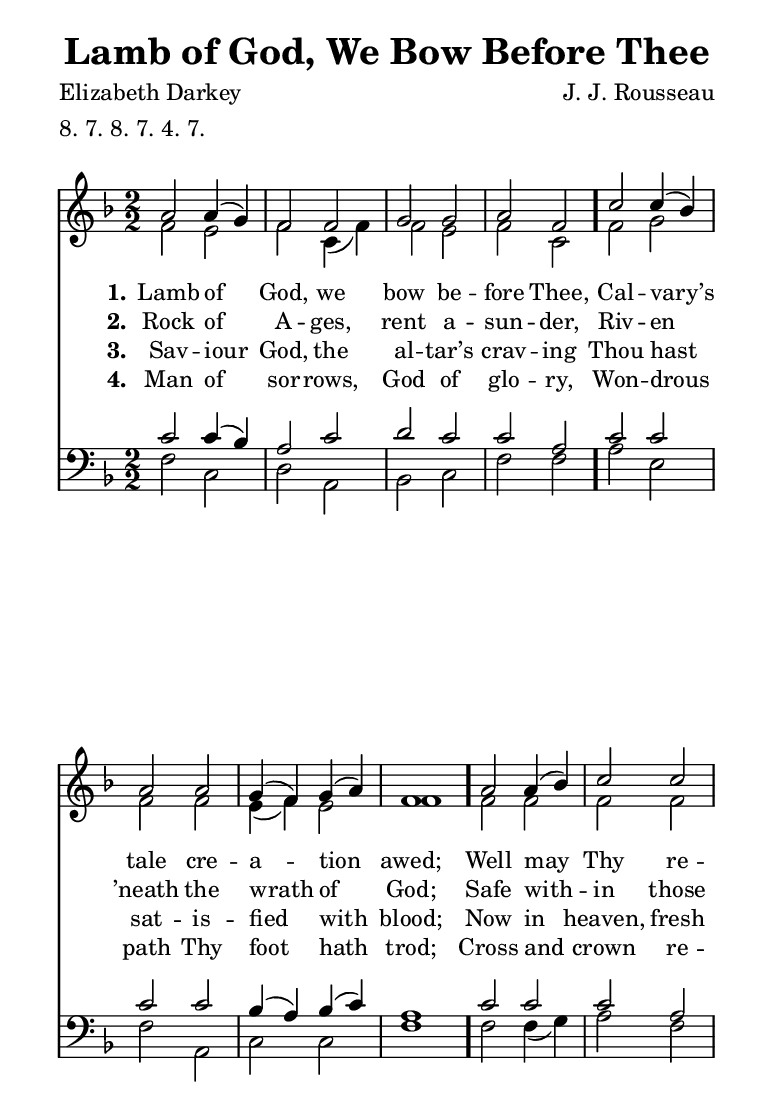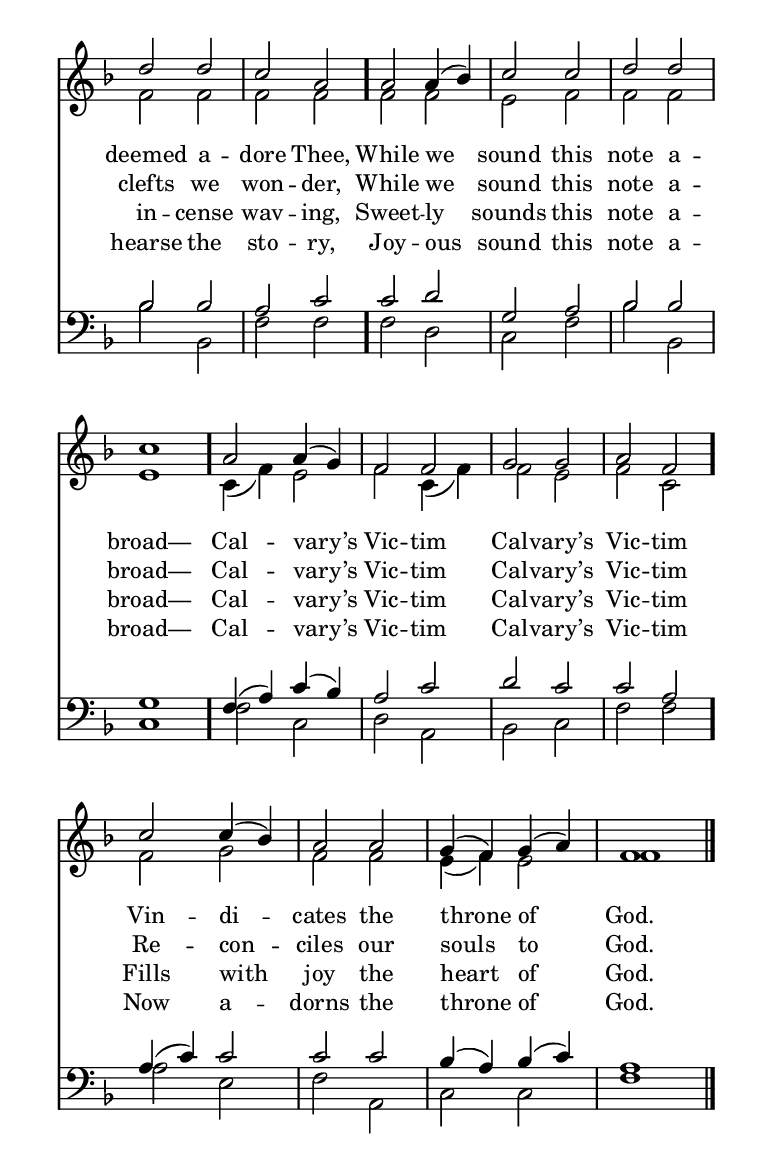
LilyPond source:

\include "common/global.ily"
\paper {
  \include "common/paper.ily"
  system-count = #(cond (is-eogsized 4) (#t #f))
}

\header{
  hymnnumber = "172"
  title = "Lamb of God, We Bow Before Thee"
  tunename = "Rousseau"
  meter = "8. 7. 8. 7. 4. 7."
  poet = "Elizabeth Darkey"
  composer = "J. J. Rousseau"
  %copyright = ""
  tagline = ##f
}

global = {
  \include "common/overrides.ily"
  \override Staff.TimeSignature.style = #'numbered
  \time 2/2
  \override Score.MetronomeMark.transparent = ##t % hide all fermata changes too
  \tempo 2=80
  \key f \major
  \autoBeamOff
}

notesSoprano = {
\global
\relative c'' {

  a2 a4( g) | f2 f | g g | a f |
  c'2 c4( bes) | a2 a | g4( f) g( a) | f1
  a2 a4( bes) | c2 c | d d | c a |
  a2 a4( bes) | c2 c | d d | c1 |
  a2 a4( g) | f2 f | g g | a f |
  c'2 c4( bes) | a2 a | g4( f) g( a) | f1

  \bar "|."

}
}

notesAlto = {
\global
\relative e' {

  f2 e | f c4( f) | f2 e | f c |
  f2 g | f f | e4( f) e2 | f1 |
  f2 f | f f | f f | f f |
  f2 f | e f | f f | e1 |
  c4( f) e2 | f c4( f) | f2 e | f c |
  f2 g | f f | e4( f) e2 | f1 |

}
}

notesTenor = {
\global
\relative a {

  c2 c4( bes) | a2 c | d c | c a |
  c2 c | c c | bes4( a) bes( c) | a1 |
  c2 c | c a | bes bes | a c |
  c2 d | g, a | bes bes | g1 |
  f4( a) c4( bes) | a2 c | d c | c a |
  a4( c) c2 | c c | bes4( a) bes( c) | a1 |

}
}

notesBass = {
\global
\relative f {

  f2 c | d a | bes c | f f |
  a2 e | f a, | c c | f1 |
  f2 f4( g) | a2 f | bes bes, | f' f |
  f2 d | c f | bes bes, | c1 |
  f2 c | d a | bes c | f f |
  a2 e | f a, | c c | f1 |

}
}

wordsA = \lyricmode {
\set stanza = "1."

Lamb of God, we bow be -- fore Thee, \bar "."
Cal -- vary’s tale cre -- a -- tion awed; \bar "."
Well may Thy re -- deemed a -- dore Thee, \bar "."
While we sound this note a -- broad— \bar "."
Cal -- vary’s Vic -- tim
%{HIDE>%} Cal -- vary’s Vic -- tim %{<HIDE%} \bar "."
Vin -- di -- cates the throne of God. \bar "."

}

wordsB = \lyricmode {
\set stanza = "2."

Rock of A -- ges, rent a -- sun -- der,
Riv -- en ’neath the wrath of God;
Safe with -- in those clefts we won -- der,
While we sound this note a -- broad—
Cal -- vary’s Vic -- tim
%{HIDE>%} Cal -- vary’s Vic -- tim %{<HIDE%}
Re -- con -- ciles our souls to God.

}

wordsC = \lyricmode {
\set stanza = "3."

Sav -- iour God, the al -- tar’s crav -- ing
Thou hast sat -- is -- fied with blood;
Now in heaven, fresh in -- cense wav -- ing,
Sweet -- ly sounds this note a -- broad—
Cal -- vary’s Vic -- tim
%{HIDE>%} Cal -- vary’s Vic -- tim %{<HIDE%}
Fills with joy the heart of God.

}

wordsD = \lyricmode {
\set stanza = "4."

Man of sor -- rows, God of glo -- ry,
Won -- drous path Thy foot hath trod;
Cross and crown re -- hearse the sto -- ry,
Joy -- ous sound this note a -- broad—
Cal -- vary’s Vic -- tim
%{HIDE>%} Cal -- vary’s Vic -- tim %{<HIDE%}
Now a -- dorns the throne of God.

}

\score {
  \context ChoirStaff <<
    \context Staff = upper <<
      \set ChoirStaff.systemStartDelimiter = #'SystemStartBar
      \context Voice  = sopranos { \voiceOne << \notesSoprano >> }
      \context Voice  = altos { \voiceTwo << \notesAlto >> }
      \context Lyrics = one   \lyricsto sopranos \wordsA
      \context Lyrics = two   \lyricsto sopranos \wordsB
      \context Lyrics = three \lyricsto sopranos \wordsC
      \context Lyrics = four  \lyricsto sopranos \wordsD
    >>
    \context Staff = men <<
      \clef bass
      \context Voice  = tenors { \voiceOne << \notesTenor >> }
      \context Voice  = basses { \voiceTwo << \notesBass >> }
    >>
  >>
  \layout {
    \include "common/layout.ily"
  }
  \midi{
    \include "common/midi.ily"
  }
}

\version "2.19.49"  % necessary for upgrading to future LilyPond versions.

% vi:set et ts=2 sw=2 ai nocindent syntax=lilypond:
